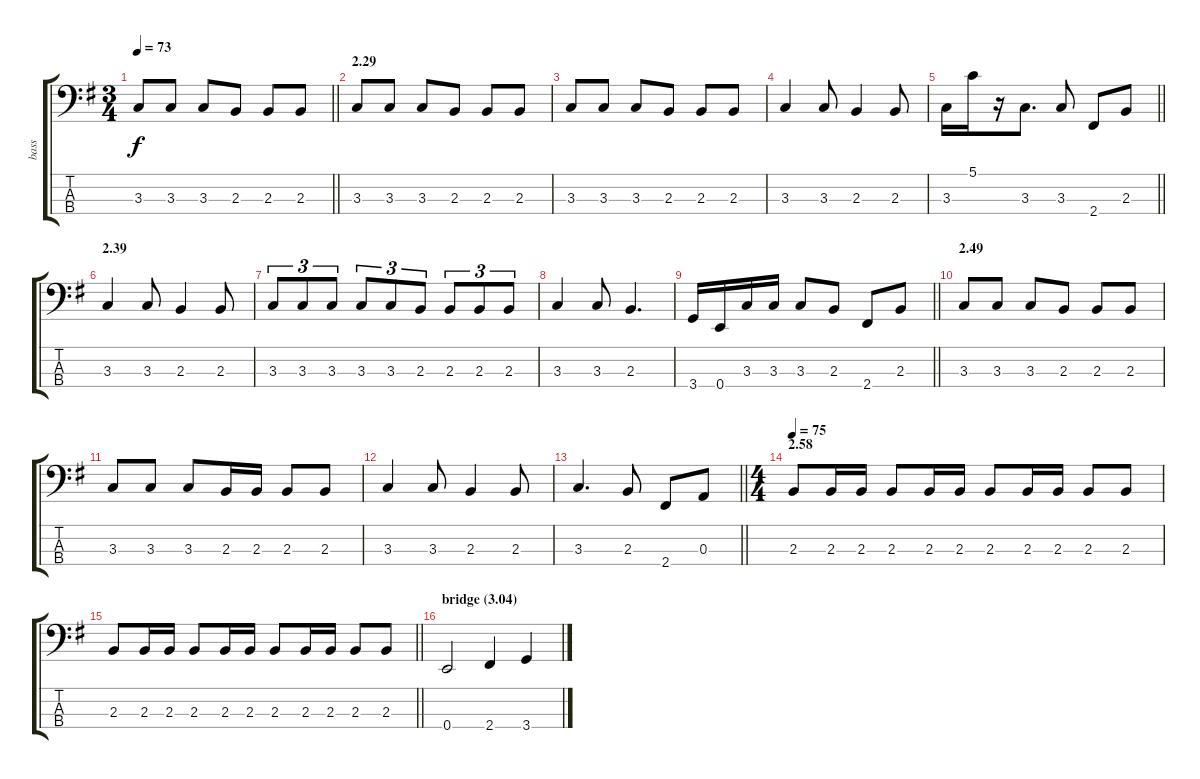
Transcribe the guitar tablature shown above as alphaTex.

\track ("bass" "bass") {instrument electricbassfinger}
\staff {score tabs}
\tuning (G2 D2 A1 E1) {hide}
\ts (3 4)
\tempo 73
\clef f4
\barLineRight lightlight
\ks g
3.3.8{dy f} 3.3.8 3.3.8 2.3.8 2.3.8 2.3.8 |
\section ("" "2.29")
3.3.8 3.3.8 3.3.8 2.3.8 2.3.8 2.3.8 |
3.3.8 3.3.8 3.3.8 2.3.8 2.3.8 2.3.8 |
3.3.4 3.3.8 2.3.4 2.3.8 |
\barLineRight lightlight
3.3.16 5.1.16 r.16 3.3.8{d} 3.3.8 2.4.8 2.3.8 |
\section ("" "2.39")
3.3.4 3.3.8 2.3.4 2.3.8 |
3.3.8{tu (3 2)} 3.3.8{tu (3 2)} 3.3.8{tu (3 2)} 3.3.8{tu (3 2)} 3.3.8{tu (3 2)} 2.3.8{tu (3 2)} 2.3.8{tu (3 2)} 2.3.8{tu (3 2)} 2.3.8{tu (3 2)} |
3.3.4 3.3.8 2.3.4{d} |
\barLineRight lightlight
3.4.16 0.4.16 3.3.16 3.3.16 3.3.8 2.3.8 2.4.8 2.3.8 |
\section ("" "2.49")
3.3.8 3.3.8 3.3.8 2.3.8 2.3.8 2.3.8 |
3.3.8 3.3.8 3.3.8 2.3.16 2.3.16 2.3.8 2.3.8 |
3.3.4 3.3.8 2.3.4 2.3.8 |
\barLineRight lightlight
3.3.4{d} 2.3.8 2.4.8 0.3.8 |
\ts (4 4)
\section ("" "2.58")
\tempo 75
2.3.8 2.3.16 2.3.16 2.3.8 2.3.16 2.3.16 2.3.8 2.3.16 2.3.16 2.3.8 2.3.8 |
\barLineRight lightlight
2.3.8 2.3.16 2.3.16 2.3.8 2.3.16 2.3.16 2.3.8 2.3.16 2.3.16 2.3.8 2.3.8 |
\section ("" "bridge (3.04)")
0.4.2 2.4.4 3.4.4
